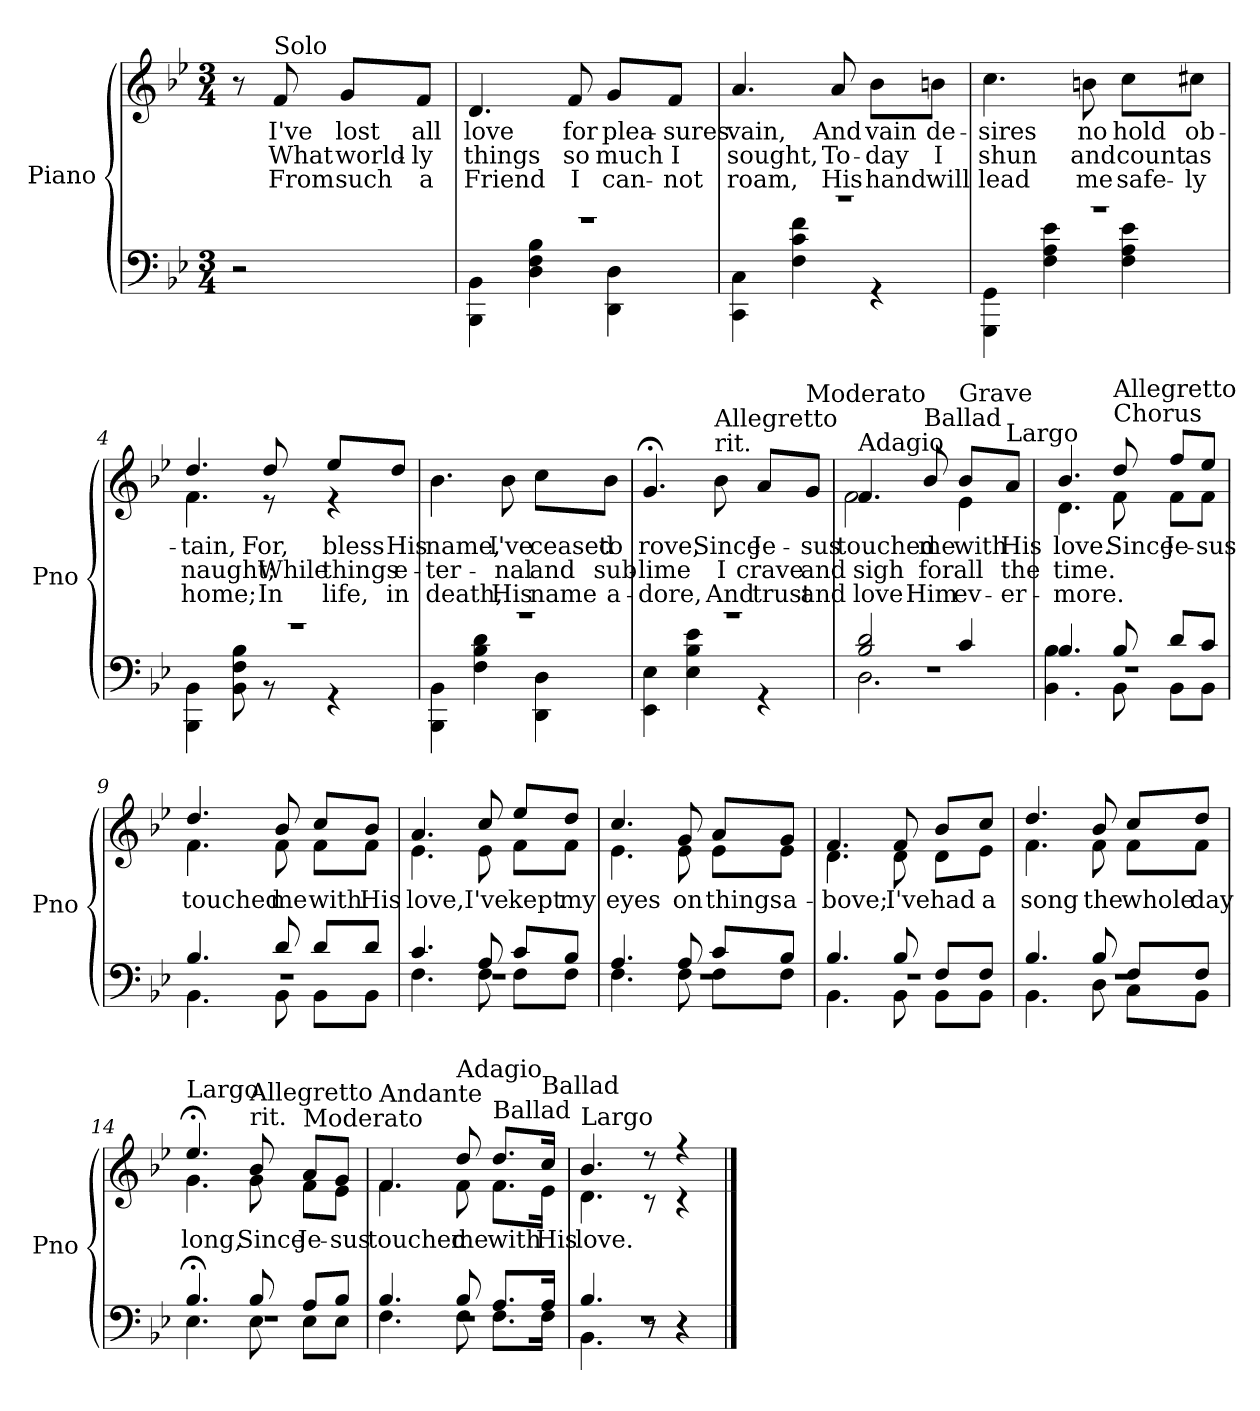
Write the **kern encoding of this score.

**kern	**kern	**text	**text	**text
*part1	*part1	*part1	*part1	*part1
*staff2	*staff1	*staff1	*staff1	*staff1
*I"Piano	*	*	*	*
*I'Pno	*	*	*	*
*clefF4	*clefG2	*	*	*
*k[b-e-]	*k[b-e-]	*	*	*
*B-:	*B-:	*	*	*
*M3/4	*M3/4	*	*	*
=	=	=	=	=
2r	8r	.	.	.
.	8qf/yy	1.	2.	3.
!	!LO:TX:a:t=Solo	!	!	!
.	8f/	I've	What	From
.	8g/L	lost	world-	such
.	8f/J	all	ly	a
=1	=1	=1	=1	=1
*^	*	*	*	*
2.r	4BBB-\ 4BB-\	4.d/	love	things	Friend
.	4D\ 4F\ 4B-\	.	.	.	.
.	.	8f/	for	so	I
.	4DD\ 4D\	8g/L	plea-	much	can-
.	.	8f/J	sures	I	not
!!LO:LB:g=z
=2	=2	=2	=2	=2	=2
2.r	4CC\ 4C\	4.a/	vain,	sought,	roam,
.	4F\ 4c\ 4f\	.	.	.	.
.	.	8a/	And	To-	His
.	4r	8b-\L	vain	day	hand
.	.	8bn\J	de-	I	will
=3	=3	=3	=3	=3	=3
2.r	4GGG\ 4GG\	4.cc\	sires	shun	lead
.	4F\ 4A\ 4e-\	.	.	.	.
.	.	8bn\	no	and	me
.	4F\ 4A\ 4e-\	8cc\L	hold	count	safe-
.	.	8cc#X\J	ob-	as	ly
!!LO:LB:g=z
=4	=4	=4	=4	=4	=4
*	*	*^	*	*	*
2.r	4BBB-\ 4BB-\	4.dd/	4.f\	tain,	naught;	home;
.	8BB-\ 8F\ 8B-\	.	.	.	.	.
.	8r	8dd/	8r	For,	While	In
.	4r	8ee-/L	4r	bless	things	life,
.	.	8dd/J	.	His	e-	in
*	*	*v	*v	*	*	*
=5	=5	=5	=5	=5	=5
2.r	4BBB-\ 4BB-\	4.b-\	name,	ter-	death,
.	4F\ 4B-\ 4d\	.	.	.	.
.	.	8b-\	I've	nal	His
.	4DD\ 4D\	8cc\L	ceased	and	name
.	.	8b-\J	to	sub-	a-
!!LO:PB:g=z
=6	=6	=6	=6	=6	=6
2.r	4EE-\ 4E-\	4.g;</	rove,	lime	dore,
.	4E-\ 4B-\ 4e-\	.	.	.	.
!	!	!LO:TX:a:t=rit.	!	!	!
!	!	!LO:TX:a:t=Allegretto	!	!	!
.	.	8b-\	Since	I	And
.	4r	8a/L	Je-	crave	trust
!	!	!LO:TX:a:t=Moderato	!	!	!
.	.	8g/J	sus	and	and
=7	=7	=7	=7	=7	=7
*	*^	*^	*	*	*
!	!	!	!LO:TX:a:t=Adagio	!	!	!	!
2.r	2B-/ 2d/	2.D\	4.f/	2f\	touched	sigh	love
!	!	!	!LO:TX:a:t=Ballad	!	!	!	!
.	.	.	8b-/	.	me	for	Him
!	!	!	!LO:TX:a:t=Grave	!	!	!	!
.	4c/	.	8b-/L	4e-\	with	all	ev-
!	!	!	!LO:TX:a:t=Largo	!	!	!	!
.	.	.	8a/J	.	His	the	er-
!!LO:LB:g=z	!!
=8	=8	=8	=8	=8	=8	=8	=8
2.r	4.B-/	4.BB-\ 4.B-\	4.b-/	4.d\	love.	time.	more.
!	!	!	!LO:TX:a:t=Chorus	!	!	!	!
!	!	!	!LO:TX:a:t=Allegretto	!	!	!	!
.	8B-/	8BB-\	8dd/	8f\	Since	.	.
.	8d/L	8BB-\L	8ff/L	8f\L	Je-	.	.
.	8c/J	8BB-\J	8ee-/J	8f\J	sus	.	.
=9	=9	=9	=9	=9	=9	=9	=9
2.r	4.B-/	4.BB-\	4.dd/	4.f\	touched	.	.
.	8d/	8BB-\	8b-/	8f\	me	.	.
.	8d/L	8BB-\L	8cc/L	8f\L	with	.	.
.	8d/J	8BB-\J	8b-/J	8f\J	His	.	.
!!LO:LB:g=z	!!
=10	=10	=10	=10	=10	=10	=10	=10
2.r	4.c/	4.F\	4.a/	4.e-\	love,	.	.
.	8A/	8F\	8cc/	8e-\	I've	.	.
.	8c/L	8F\L	8ee-/L	8f\L	kept	.	.
.	8B-/J	8F\J	8dd/J	8f\J	my	.	.
=11	=11	=11	=11	=11	=11	=11	=11
2.r	4.A/	4.F\	4.cc/	4.e-\	eyes	.	.
.	8A/	8F\	8g/	8e-\	on	.	.
.	8c/L	8F\L	8a/L	8e-\L	things	.	.
.	8B-/J	8F\J	8g/J	8e-\J	a-	.	.
=12	=12	=12	=12	=12	=12	=12	=12
2.r	4.B-/	4.BB-\	4.f/	4.d\	bove;	.	.
.	8B-/	8BB-\	8f/	8d\	I've	.	.
.	8F/L	8BB-\L	8b-/L	8d\L	had	.	.
.	8F/J	8BB-\J	8cc/J	8e-\J	a	.	.
!!LO:LB:g=z	!!
=13	=13	=13	=13	=13	=13	=13	=13
2.r	4.B-/	4.BB-\	4.dd/	4.f\	song	.	.
.	8B-/	8D\	8b-/	8f\	the	.	.
.	8F/L	8C\L	8cc/L	8f\L	whole	.	.
.	8F/J	8BB-\J	8dd/J	8f\J	day	.	.
=14	=14	=14	=14	=14	=14	=14	=14
!	!	!	!LO:TX:a:t=Largo	!	!	!	!
2.r	4.B-/	4.E-;\	4.ee-;</	4.g\	long,	.	.
!	!	!	!LO:TX:a:t=rit.	!	!	!	!
!	!	!	!LO:TX:a:t=Allegretto	!	!	!	!
.	8B-/	8E-\	8b-/	8g\	Since	.	.
!	!	!	!LO:TX:a:t=Moderato	!	!	!	!
.	8A/L	8E-\L	8a/L	8f\L	Je-	.	.
.	8B-/J	8E-\J	8g/J	8e-\J	sus	.	.
!!LO:PB:g=z	!!
=15	=15	=15	=15	=15	=15	=15	=15
!	!	!	!LO:TX:a:t=Andante	!	!	!	!
2.r	4.B-/	4.F\	4.f/	4.f\	touched	.	.
!	!	!	!LO:TX:a:t=Adagio	!	!	!	!
.	8B-/	8F\	8dd/	8f\	me	.	.
!	!	!	!LO:TX:a:t=Ballad	!	!	!	!
.	8.A/L	8.F\L	8.dd/L	8.f\L	with	.	.
!	!	!	!LO:TX:a:t=Ballad	!	!	!	!
.	16A/Jk	16F\Jk	16cc/Jk	16e-\Jk	His	.	.
=16	=16	=16	=16	=16	=16	=16	=16
!	!	!	!LO:TX:a:t=Largo	!	!	!	!
2.r	4.B-/	4.BB-\	4.b-/	4.d\	love.	.	.
.	8r	8r	8r	8r	.	.	.
.	4r	4r	4r	4r	.	.	.
*v	*v	*v	*	*	*	*	*
*	*v	*v	*	*	*
==	==	==	==	==
*-	*-	*-	*-	*-
